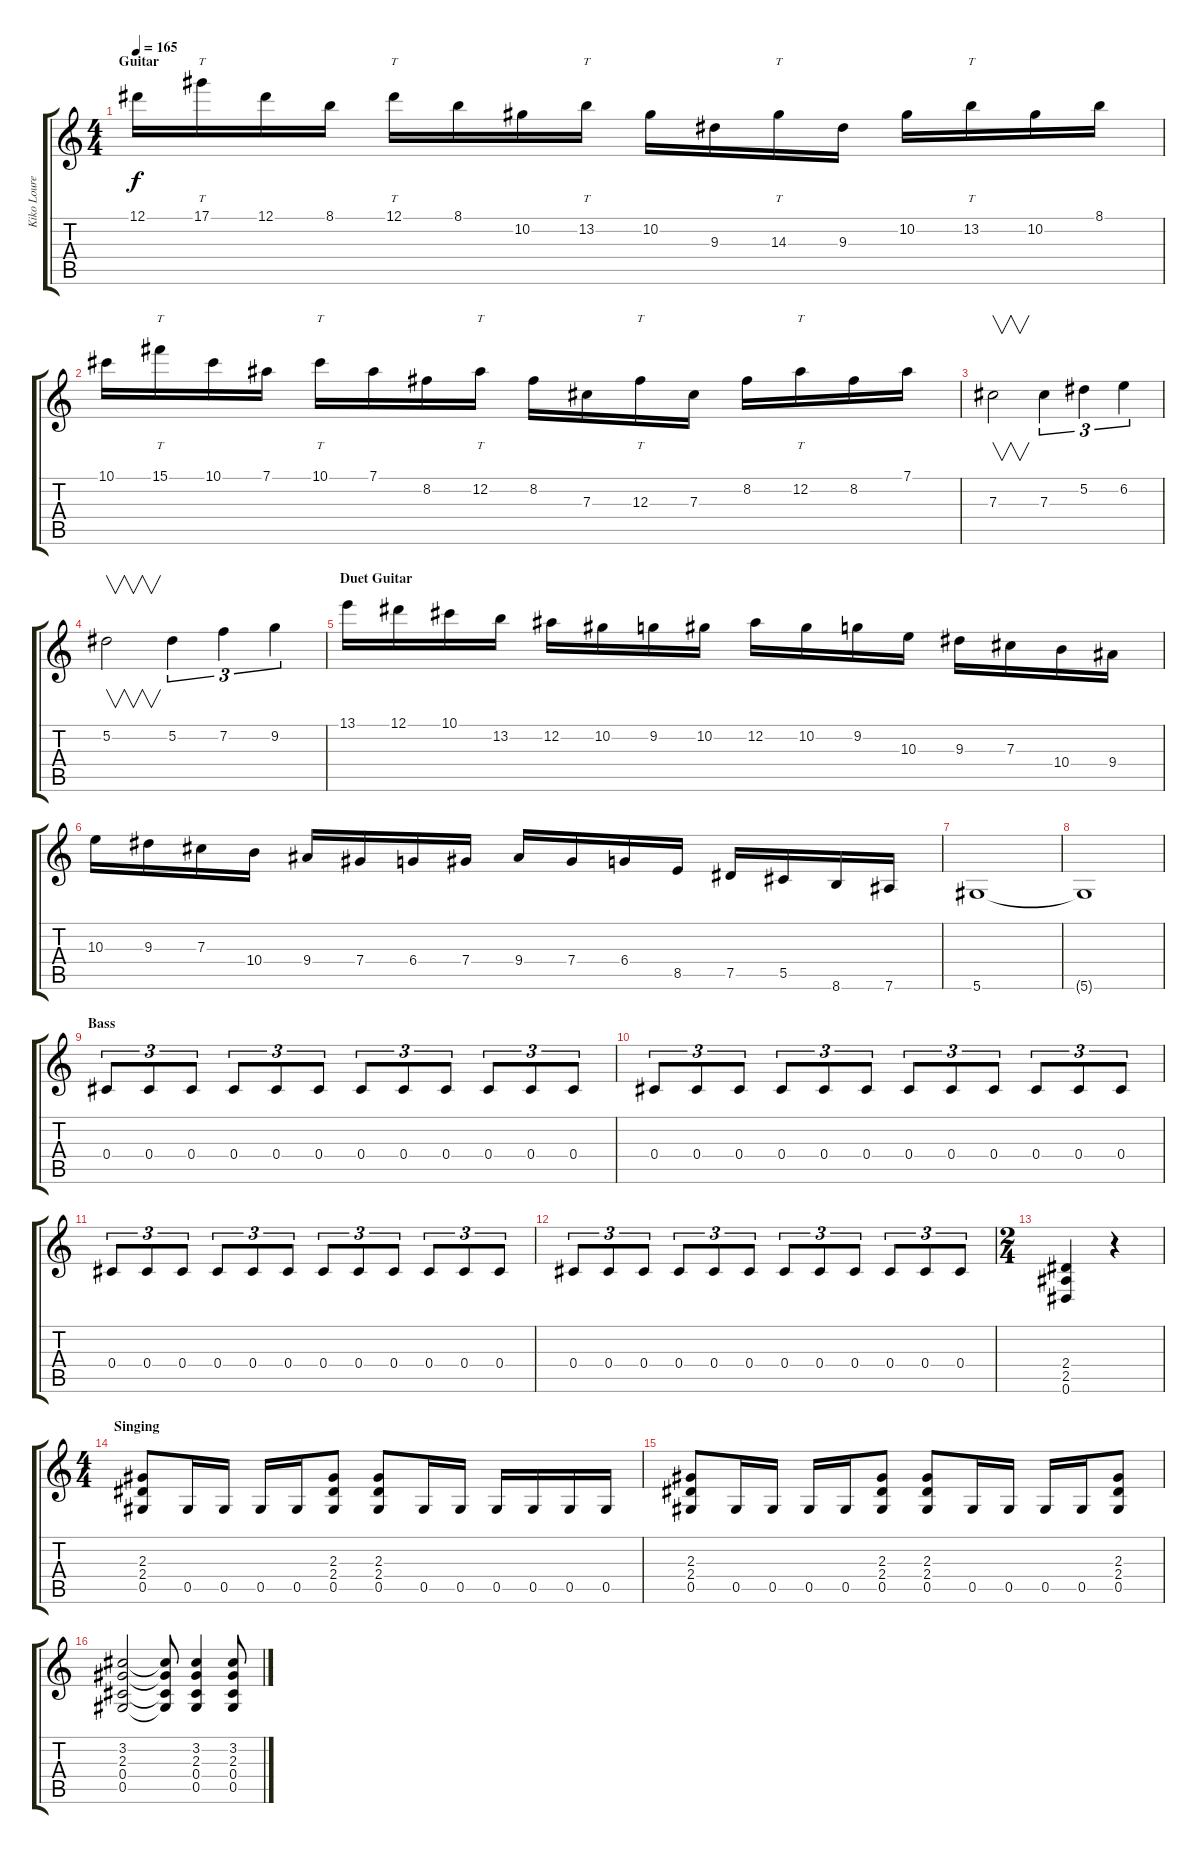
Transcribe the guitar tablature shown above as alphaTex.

\track ("Kiko Loureiro" "Kiko Loure") {instrument distortionguitar}
\staff {score tabs}
\tuning (Eb4 Bb3 Gb3 Db3 Ab2 Eb2) {hide}
\ts (4 4)
\section ("" "Guitar")
\tempo 165
\clef g2
\ks c
12.1.16{dy f} 17.1.16{tt} 12.1.16 8.1.16 12.1.16{tt} 8.1.16 10.2.16 13.2.16{tt} 10.2.16 9.3.16 14.3.16{tt} 9.3.16 10.2.16 13.2.16{tt} 10.2.16 8.1.16 |
10.1.16 15.1.16{tt} 10.1.16 7.1.16 10.1.16{tt} 7.1.16 8.2.16 12.2.16{tt} 8.2.16 7.3.16 12.3.16{tt} 7.3.16 8.2.16 12.2.16{tt} 8.2.16 7.1.16 |
7.3.2{v} 7.3.4{tu (3 2)} 5.2.4{tu (3 2)} 6.2.4{tu (3 2)} |
5.2.2{v} 5.2.4{tu (3 2)} 7.2.4{tu (3 2)} 9.2.4{tu (3 2)} |
\section ("" "Duet Guitar")
13.1.16 12.1.16 10.1.16 13.2.16 12.2.16 10.2.16 9.2.16 10.2.16 12.2.16 10.2.16 9.2.16 10.3.16 9.3.16 7.3.16 10.4.16 9.4.16 |
10.3.16 9.3.16 7.3.16 10.4.16 9.4.16 7.4.16 6.4.16 7.4.16 9.4.16 7.4.16 6.4.16 8.5.16 7.5.16 5.5.16 8.6.16 7.6.16 |
5.6.1 |
5.6{t}.1 |
\section ("" "Bass")
0.4.8{tu (3 2) volume 12} 0.4.8{tu (3 2)} 0.4.8{tu (3 2)} 0.4.8{tu (3 2)} 0.4.8{tu (3 2)} 0.4.8{tu (3 2)} 0.4.8{tu (3 2)} 0.4.8{tu (3 2)} 0.4.8{tu (3 2)} 0.4.8{tu (3 2)} 0.4.8{tu (3 2)} 0.4.8{tu (3 2)} |
0.4.8{tu (3 2)} 0.4.8{tu (3 2)} 0.4.8{tu (3 2)} 0.4.8{tu (3 2)} 0.4.8{tu (3 2)} 0.4.8{tu (3 2)} 0.4.8{tu (3 2)} 0.4.8{tu (3 2)} 0.4.8{tu (3 2)} 0.4.8{tu (3 2)} 0.4.8{tu (3 2)} 0.4.8{tu (3 2)} |
0.4.8{tu (3 2)} 0.4.8{tu (3 2)} 0.4.8{tu (3 2)} 0.4.8{tu (3 2)} 0.4.8{tu (3 2)} 0.4.8{tu (3 2)} 0.4.8{tu (3 2)} 0.4.8{tu (3 2)} 0.4.8{tu (3 2)} 0.4.8{tu (3 2)} 0.4.8{tu (3 2)} 0.4.8{tu (3 2)} |
0.4.8{tu (3 2)} 0.4.8{tu (3 2)} 0.4.8{tu (3 2)} 0.4.8{tu (3 2)} 0.4.8{tu (3 2)} 0.4.8{tu (3 2)} 0.4.8{tu (3 2)} 0.4.8{tu (3 2)} 0.4.8{tu (3 2)} 0.4.8{tu (3 2)} 0.4.8{tu (3 2)} 0.4.8{tu (3 2)} |
\ts (2 4)
(2.4 2.5 0.6).4 r.4 |
\ts (4 4)
\section ("" "Singing")
(2.3 2.4 0.5).8 0.5.16 0.5.16 0.5.16 0.5.16 (2.3 2.4 0.5).8 (2.3 2.4 0.5).8 0.5.16 0.5.16 0.5.16 0.5.16 0.5.16 0.5.16 |
(2.3 2.4 0.5).8 0.5.16 0.5.16 0.5.16 0.5.16 (2.3 2.4 0.5).8 (2.3 2.4 0.5).8 0.5.16 0.5.16 0.5.16 0.5.16 (2.3 2.4 0.5).8 |
(3.2 2.3 0.4 0.5).2 (3.2{t} 2.3{t} 0.4{t} 0.5{t}).8 (3.2 2.3 0.4 0.5).4 (3.2 2.3 0.4 0.5).8
